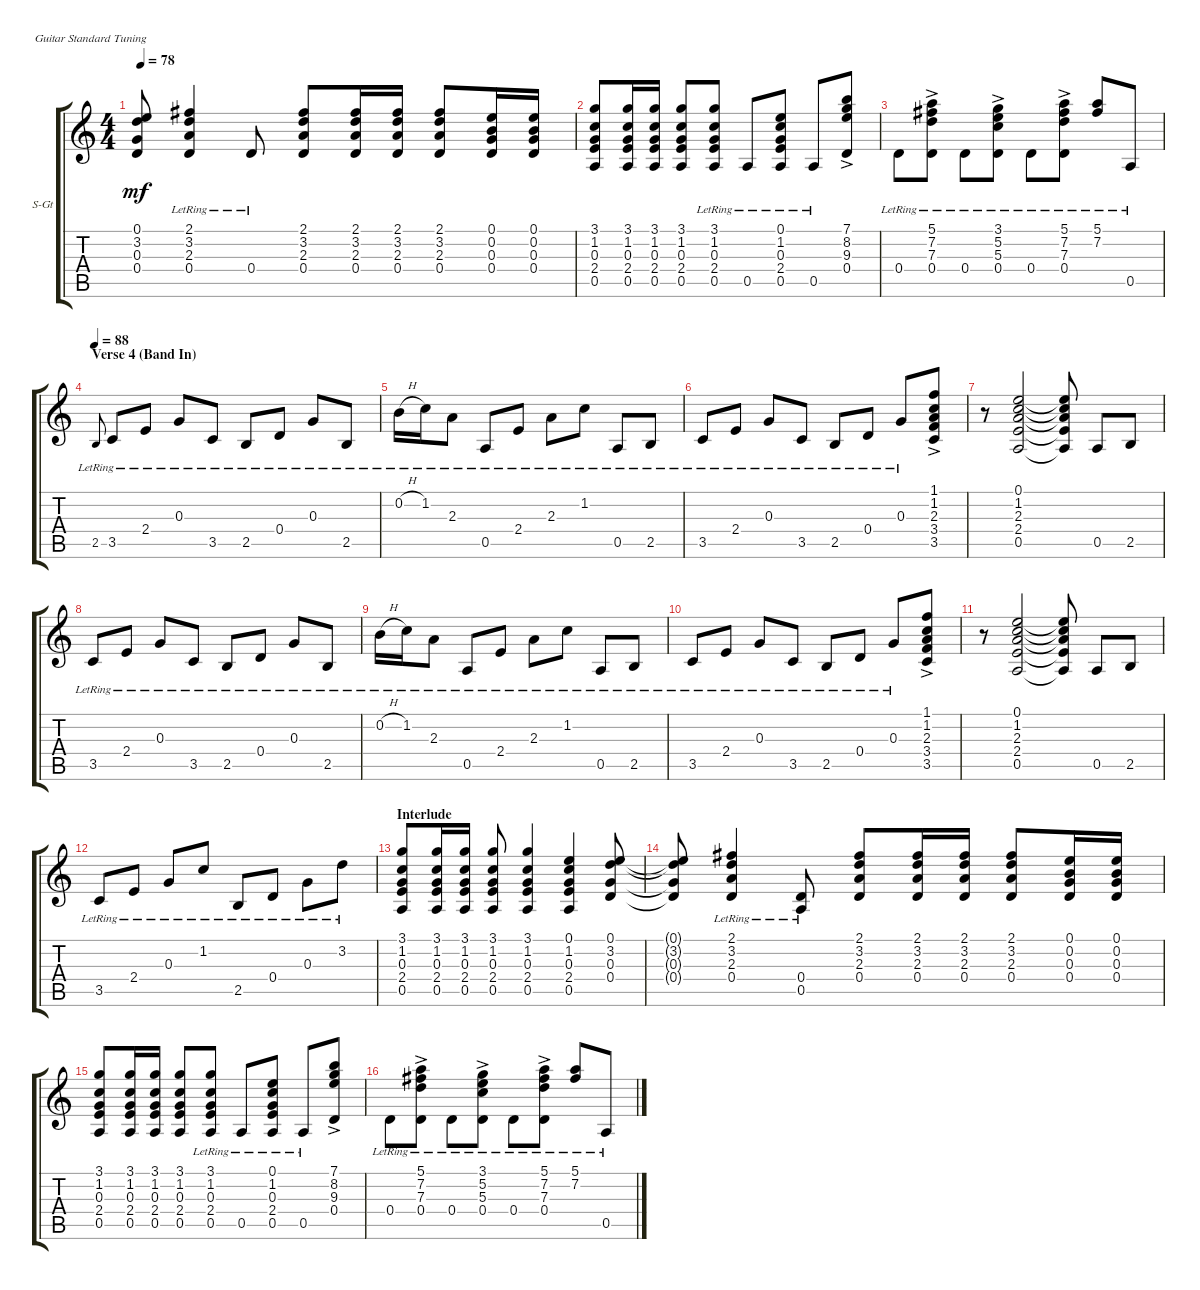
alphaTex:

\defaultSystemsLayout 4
\bracketExtendMode groupsimilarinstruments
\firstSystemTrackNameOrientation horizontal
\otherSystemsTrackNameOrientation horizontal
\track ("Picked Acoustic (Page)" "S-Gt") {instrument acousticguitarsteel}
\staff {score tabs}
\tuning (E4 B3 G3 D3 A2 E2)
\ts (4 4)
\tempo 78
\clef g2
\ks c
(0.4{t} 0.3{t} 3.2{t} 0.1{t}).8{dy mf} (2.1{lr} 3.2{lr} 2.3{lr} 0.4{lr}).4 0.4{lr}.8 (0.4 2.3 3.2 2.1).8 (0.4 2.3 3.2 2.1).16 (0.4 2.3 3.2 2.1).16 (0.4 2.3 3.2 2.1).8 (0.4 0.3 0.2 0.1).16 (0.4 0.3 0.2 0.1).16 |
(3.1 1.2 0.3 2.4 0.5).8 (3.1 1.2 0.3 2.4 0.5).16 (3.1 1.2 0.3 2.4 0.5).16 (3.1 1.2 0.3 2.4 0.5).8 (3.1{lr} 1.2{lr} 0.3{lr} 2.4{lr} 0.5{lr}).8 0.5{lr}.8 (0.1{lr} 0.5{lr} 2.4{lr} 0.3{lr} 1.2{lr}).8 0.5{lr}.8 (7.1{ac} 8.2{ac} 9.3{ac} 0.4{ac}).8 |
0.4{lr}.8 (0.4{ac lr} 5.1{ac lr} 7.2{ac lr} 7.3{ac lr}).8 0.4{lr}.8 (0.4{ac lr} 3.1{ac lr} 5.2{ac lr} 5.3{ac lr}).8 0.4{lr}.8 (0.4{ac lr} 7.3{ac lr} 7.2{ac lr} 5.1{ac lr}).8 (7.2{lr} 5.1{lr}).8 0.5{lr}.8 |
\section ("" "Verse 4 (Band In)")
\tempo 88
2.5{lr}.8{gr onbeat} 3.5{lr}.8 2.4{lr}.8 0.3{lr}.8 3.5{lr}.8 2.5{lr}.8 0.4{lr}.8 0.3{lr}.8 2.5{lr}.8 |
0.2{h lr}.16 1.2{lr}.16 2.3{lr}.8 0.5{lr}.8 2.4{lr}.8 2.3{lr}.8 1.2{lr}.8 0.5{lr}.8 2.5{lr}.8 |
3.5{lr}.8 2.4{lr}.8 0.3{lr}.8 3.5{lr}.8 2.5{lr}.8 0.4{lr}.8 0.3{lr}.8 (3.5{ac} 3.4{ac} 2.3{ac} 1.2{ac} 1.1{ac}).8 |
r.8 (0.1 1.2 2.3 2.4 0.5).2 (0.5{t} 2.4{t} 2.3{t} 1.2{t} 0.1{t}).8 0.5.8 2.5.8 |
3.5{lr}.8 2.4{lr}.8 0.3{lr}.8 3.5{lr}.8 2.5{lr}.8 0.4{lr}.8 0.3{lr}.8 2.5{lr}.8 |
0.2{h lr}.16 1.2{lr}.16 2.3{lr}.8 0.5{lr}.8 2.4{lr}.8 2.3{lr}.8 1.2{lr}.8 0.5{lr}.8 2.5{lr}.8 |
3.5{lr}.8 2.4{lr}.8 0.3{lr}.8 3.5{lr}.8 2.5{lr}.8 0.4{lr}.8 0.3{lr}.8 (3.5{ac} 3.4{ac} 2.3{ac} 1.2{ac} 1.1{ac}).8 |
r.8 (0.1 1.2 2.3 2.4 0.5).2 (0.5{t} 2.4{t} 2.3{t} 1.2{t} 0.1{t}).8 0.5.8 2.5.8 |
3.5{lr}.8 2.4{lr}.8 0.3{lr}.8 1.2{lr}.8 2.5{lr}.8 0.4{lr}.8 0.3{lr}.8 3.2{lr}.8 |
\section ("" "Interlude")
(3.1 1.2 0.3 2.4 0.5).8 (3.1 1.2 0.3 2.4 0.5).16 (3.1 1.2 0.3 2.4 0.5).16 (3.1 1.2 0.3 2.4 0.5).8 (3.1 1.2 0.3 2.4 0.5).4 (0.1 1.2 0.3 2.4 0.5).4 (0.1 3.2 0.3 0.4).8 |
(0.4{t} 0.3{t} 3.2{t} 0.1{t}).8 (2.1{lr} 3.2{lr} 2.3{lr} 0.4{lr}).4 (0.4{lr} 0.5{lr}).8 (0.4 2.3 3.2 2.1).8 (0.4 2.3 3.2 2.1).16 (0.4 2.3 3.2 2.1).16 (0.4 2.3 3.2 2.1).8 (0.4 0.3 0.2 0.1).16 (0.4 0.3 0.2 0.1).16 |
(3.1 1.2 0.3 2.4 0.5).8 (3.1 1.2 0.3 2.4 0.5).16 (3.1 1.2 0.3 2.4 0.5).16 (3.1 1.2 0.3 2.4 0.5).8 (3.1{lr} 1.2{lr} 0.3{lr} 2.4{lr} 0.5{lr}).8 0.5{lr}.8 (0.1{lr} 0.5{lr} 2.4{lr} 0.3{lr} 1.2{lr}).8 0.5{lr}.8 (7.1{ac} 8.2{ac} 9.3{ac} 0.4{ac}).8 |
0.4{lr}.8 (0.4{ac lr} 5.1{ac lr} 7.2{ac lr} 7.3{ac lr}).8 0.4{lr}.8 (0.4{ac lr} 3.1{ac lr} 5.2{ac lr} 5.3{ac lr}).8 0.4{lr}.8 (0.4{ac lr} 7.3{ac lr} 7.2{ac lr} 5.1{ac lr}).8 (7.2{lr} 5.1{lr}).8 0.5{lr}.8
